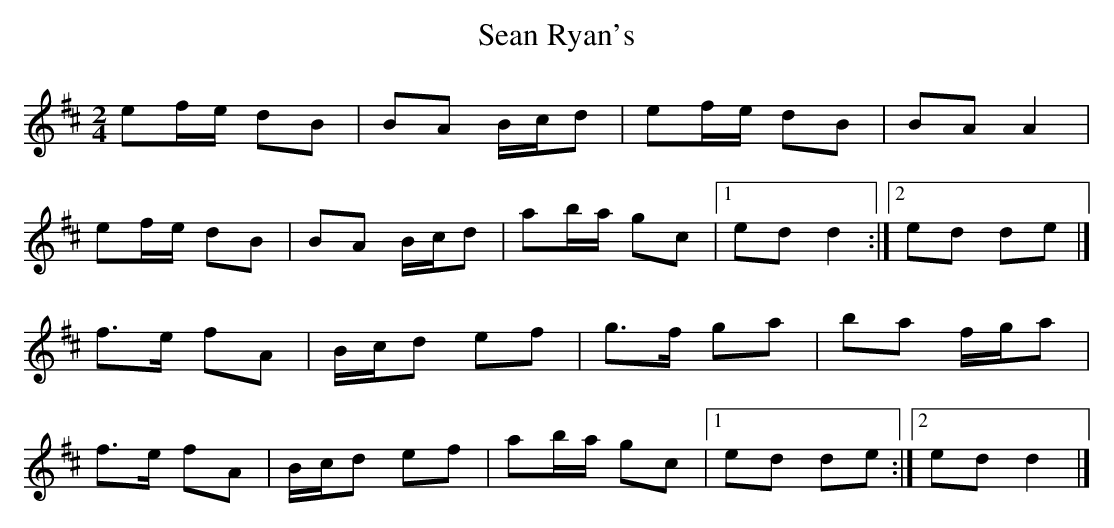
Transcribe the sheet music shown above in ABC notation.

X:1
T:Ryan's, Sean
M:2/4
L:1/16
K:D Major
e2fe d2B2|B2A2 Bcd2|e2fe d2B2|B2A2 A4|!
e2fe d2B2|B2A2 Bcd2|a2ba g2c2|[1 e2d2 d4:|[2 e2d2 d2e2|]!
f3e f2A2|Bcd2 e2f2|g3f g2a2|b2a2 fga2|!
f3e f2A2|Bcd2 e2f2|a2ba g2c2|[1 e2d2 d2e2:|[2 e2d2 d4|]!
